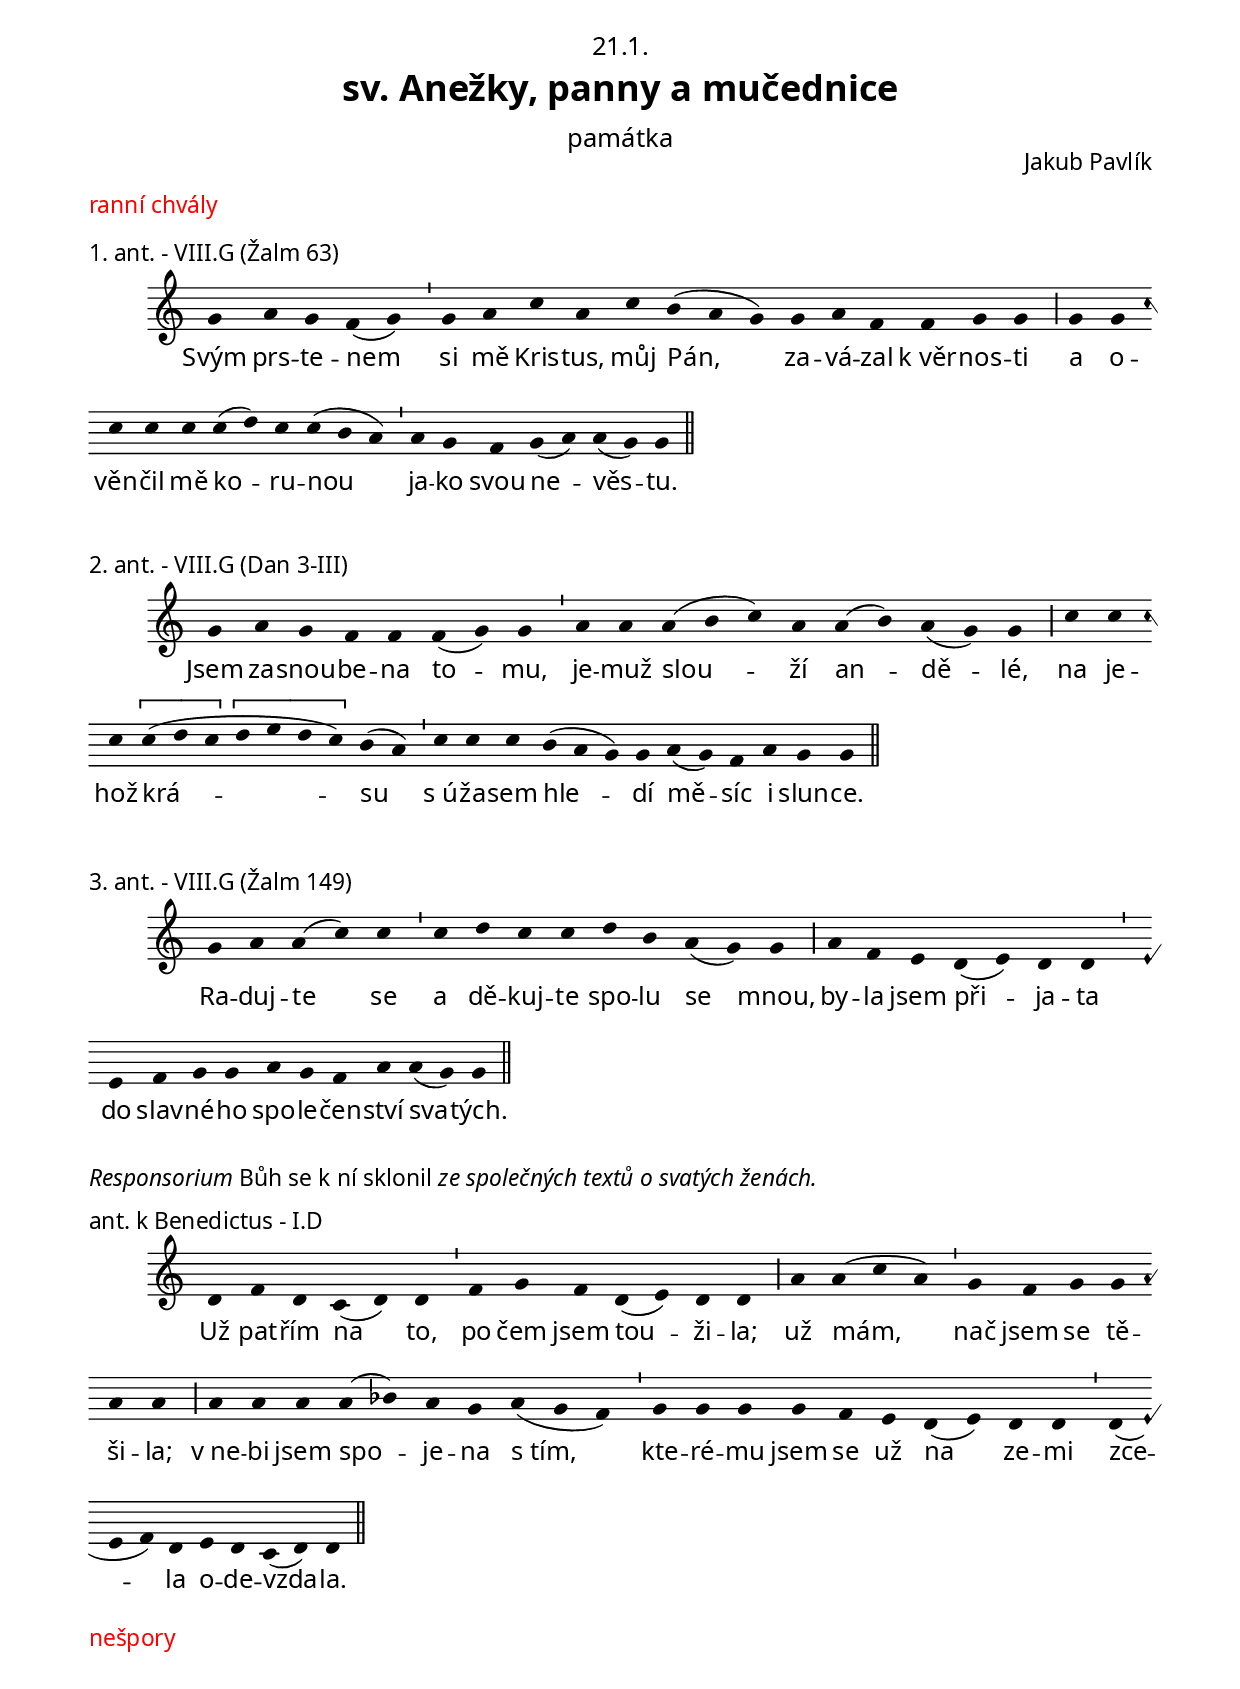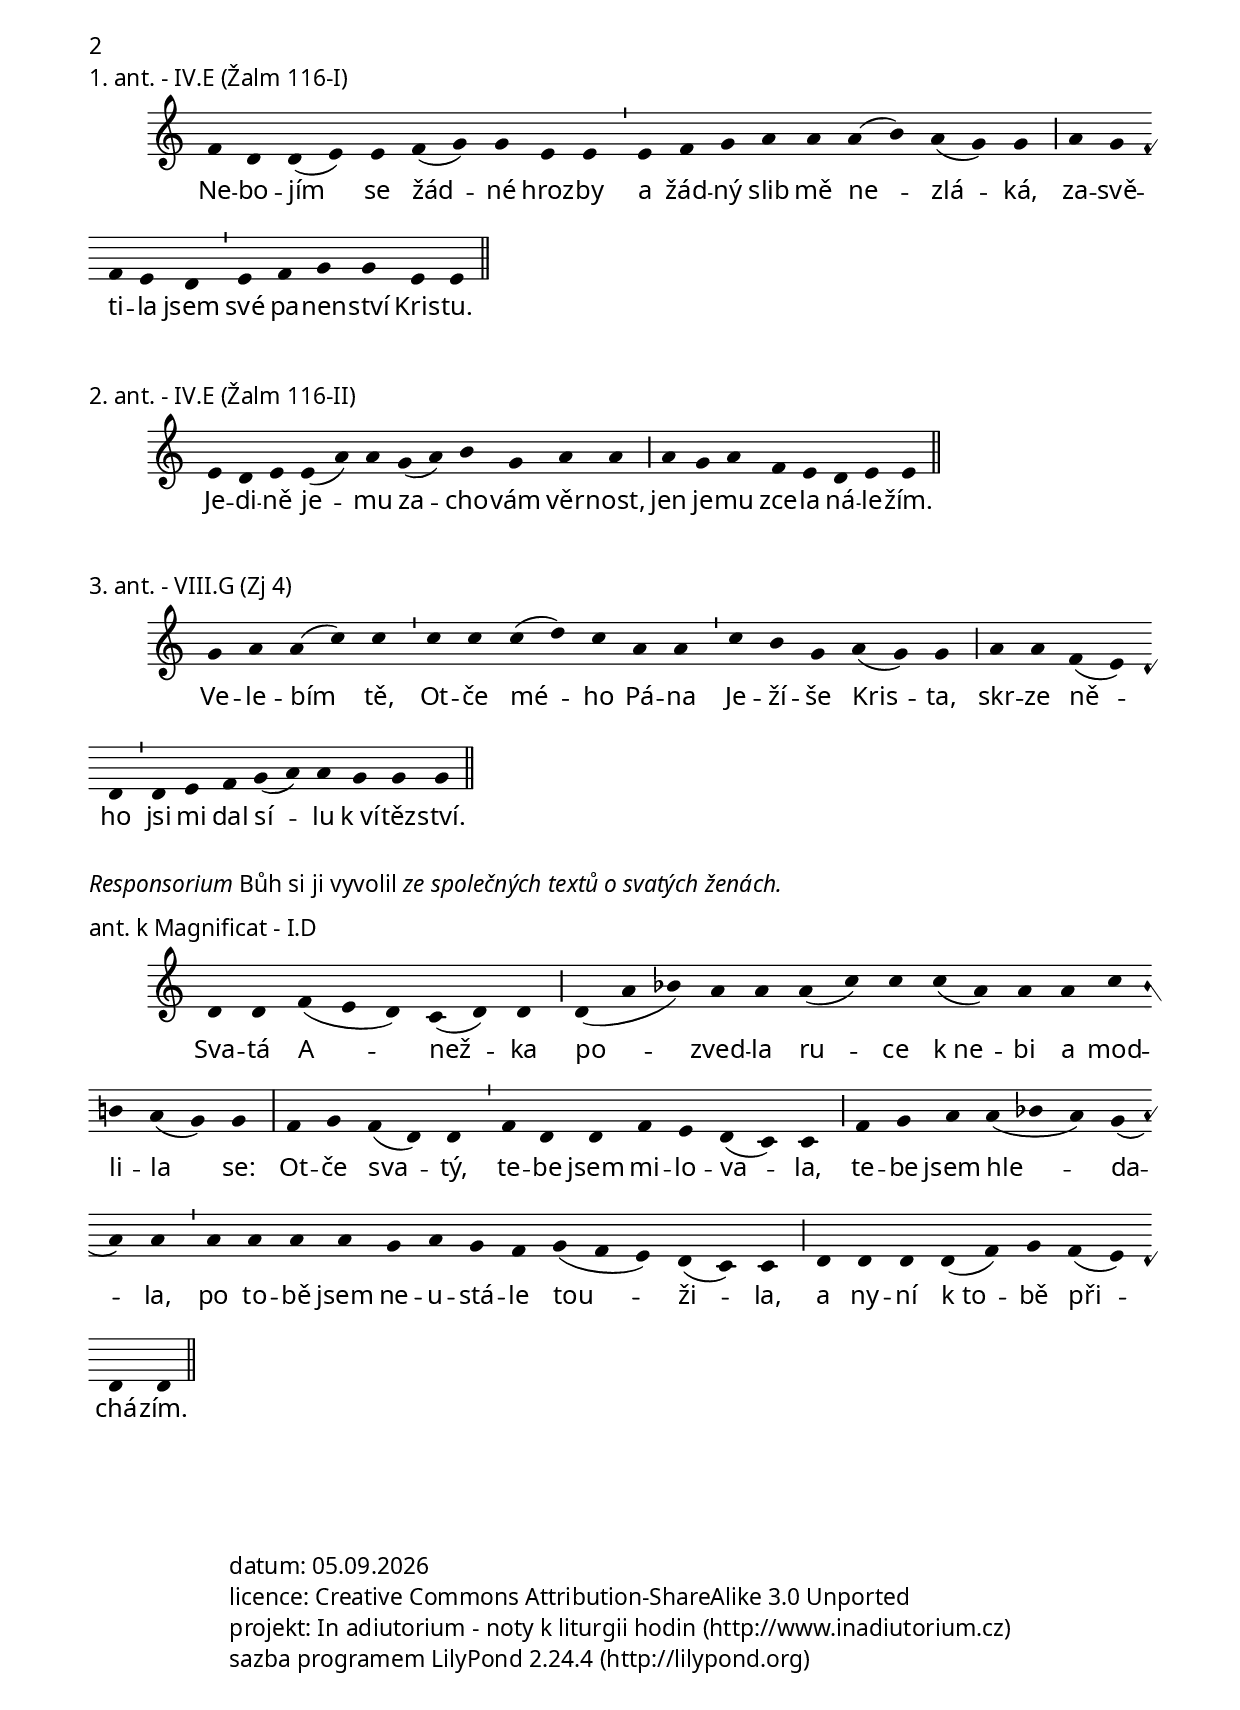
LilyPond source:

\version "2.15.40"

\include "../spolecne.ly"
\include "../dilyresponsorii.ly"

\header {
  title = \markup\titleSvatek
            "sv. Anežky, panny a mučednice"
            památka
            21.1.
  composer = "Jakub Pavlík"
}

\markup {\nadpisHodinka {"ranní chvály"}}

\score {
  \relative c'' {
    \choralniRezim
    g4 a g f( g) \barMin
    g a c a c b( a g) g a f f g g \barMaior
    g g c c c c( d) c c( b a) \barMin
    a g f g( a) a( g) g \barFinalis
  }
  \addlyrics {
    Svým prs -- te -- nem
    si mě Kris -- tus, můj Pán, za -- vá -- zal k_věr -- nos -- ti
    a o -- věn -- čil mě ko -- ru -- nou
    ja -- ko svou ne -- věs -- tu.
  }
  \header {
    quid = "1. ant."
    modus = "VIII"
    differentia = "G"
    psalmus = "Žalm 63"
    id = "rch-a1"
    piece = \markup {\sestavTitulek}
  }
}

\score {
  \relative c'' {
    \choralniRezim
    g4 a g f f f( g) g \barMin
    a a a( b c) a a( b) a( g) g \barMaior
    c c c \[ c( d c \] \[ d e d c) \] b( a) \barMin
    c c c b( a g) g a( g) f a g g \barFinalis
  }
  \addlyrics {
    Jsem za -- snou -- be -- na to -- mu,
    je -- muž slou -- ží an -- dě -- lé,
    na je -- hož krá -- su
    s_ú -- ža -- sem hle -- dí
    mě -- síc i slun -- ce.
  }
  \header {
    quid = "2. ant."
    modus = "VIII"
    differentia = "G"
    psalmus = "Dan 3-III"
    id = "rch-a2"
    piece = \markup {\sestavTitulek}
  }
}

\score {
  \relative c'' {
    \choralniRezim
    g4 a a( c) c \barMin
    c d c c d b a( g) g \barMaior
    a f e d( e) d d \barMin
    e f g g a g f a a( g) g \barFinalis
  }
  \addlyrics {
    Ra -- duj -- te se
    a dě -- kuj -- te spo -- lu se mnou,
    by -- la jsem při -- ja -- ta
    do slav -- né -- ho spo -- le -- čen -- ství sva -- tých.
  }
  \header {
    quid = "3. ant."
    modus = "VIII"
    differentia = "G"
    psalmus = "Žalm 149"
    id = "rch-a3"
    piece = \markup {\sestavTitulek}
  }
}

\markup\italic{
  Responsorium \upright{Bůh se k ní sklonil}
  ze společných textů o svatých ženách.
}

\score {
  \relative c' {
    \choralniRezim
    d4 f d c( d) d \barMin f g f d( e) d d \barMaior
    a' a( c a) \barMin g f g g a a \barMaior
    a a a a( bes) a g a( g f) \barMin
    g g g g f e d( e) d d \barMin
    d( e f) d e d c( d) d \barFinalis
  }
  \addlyrics {
    Už pat -- řím na to, po čem jsem tou -- ži -- la;
    už mám, nač jsem se tě -- ši -- la;
    v_ne -- bi jsem spo -- je -- na s_tím,
    kte -- ré -- mu jsem se už na ze -- mi zce -- la o -- de -- vzda -- la.
  }
  \header {
    quid = "ant. k Benedictus"
    modus = "I"
    differentia = "D"
    psalmus = ""
    id = "rch-aben"
    piece = \markup {\sestavTitulekBezZalmu}
  }
}

\markup {\nadpisHodinka {"nešpory"}}

\score {
  \relative c' {
    \choralniRezim
    f4 d d( e) e f( g) g e e \barMin
    e f g a a a( b) a( g) g \barMaior
    a g f e d \barMin e f g g e e \barFinalis
  }
  \addlyrics {
    Ne -- bo -- jím se žád -- né hroz -- by
    a žád -- ný slib mě ne -- zlá -- ká,
    za -- svě -- ti -- la jsem své pa -- nen -- ství Kris -- tu.
  }
  \header {
    quid = "1. ant."
    modus = "IV"
    differentia = "E"
    psalmus = "Žalm 116-I"
    id = "ne-a1"
    piece = \markup {\sestavTitulek}
  }
}

\score {
  \relative c' {
    \choralniRezim
    e4 d e e( a) a g( a) b g a a \barMaior
    a g a f e d e e \barFinalis
  }
  \addlyrics {
    Je -- di -- ně je -- mu za -- cho -- vám věr -- nost,
    jen je -- mu zce -- la ná -- le -- žím.
  }
  \header {
    quid = "2. ant."
    modus = "IV"
    differentia = "E"
    psalmus = "Žalm 116-II"
    id = "ne-a2"
    piece = \markup {\sestavTitulek}
  }
}

\score {
  \relative c'' {
    \choralniRezim
    g4 a a( c) c \barMin
    c c c( d) c a a \barMin
    c b g a( g) g \barMaior
    a a f( e) d \barMin
    d e f g( a) a g g g \barFinalis
  }
  \addlyrics {
    Ve -- le -- bím tě,
    Ot -- če mé -- ho Pá -- na
    Je -- ží -- še Kris -- ta,
    skr -- ze ně -- ho
    jsi mi dal sí -- lu k_ví -- těz -- ství.
  }
  \header {
    quid = "3. ant."
    modus = "VIII"
    differentia = "G"
    psalmus = "Zj 4"
    id = "ne-a3"
    piece = \markup {\sestavTitulek}
  }
}

\markup\italic{
  Responsorium \upright{Bůh si ji vyvolil}
  ze společných textů o svatých ženách.
}

\score {
  \relative c' {
    \choralniRezim
    d4 d f( e d) c( d) d \barMaior
    \stemUp d( a' bes) a a a( c) c c( a) a
    a c b! a( g) g \barMax

    f4 g f( d) d \barMin
    f d d f e d( c) c \barMaior
    f g a a( bes a) g( a) a \barMin
    a a a a g a g f g( f e) d( c) c \barMaior
    d d d d( f) g f( e) d d \barFinalis
  }
  \addlyrics {
    Sva -- tá A -- než -- ka
    po -- zved -- la ru -- ce k_ne -- bi
    a mod -- li -- la se:
    Ot -- če sva -- tý, te -- be jsem mi -- lo -- va -- la,
    te -- be jsem hle -- da -- la,
    po to -- bě jsem ne -- u -- stá -- le tou -- ži -- la,
    a ny -- ní k_to -- bě při -- chá -- zím.
  }
  \header {
    quid = "ant. k Magnificat"
    modus = "I"
    differentia = "D"
    psalmus = ""
    id = "ne-amag"
    piece = \markup {\sestavTitulekBezZalmu}
  }
}